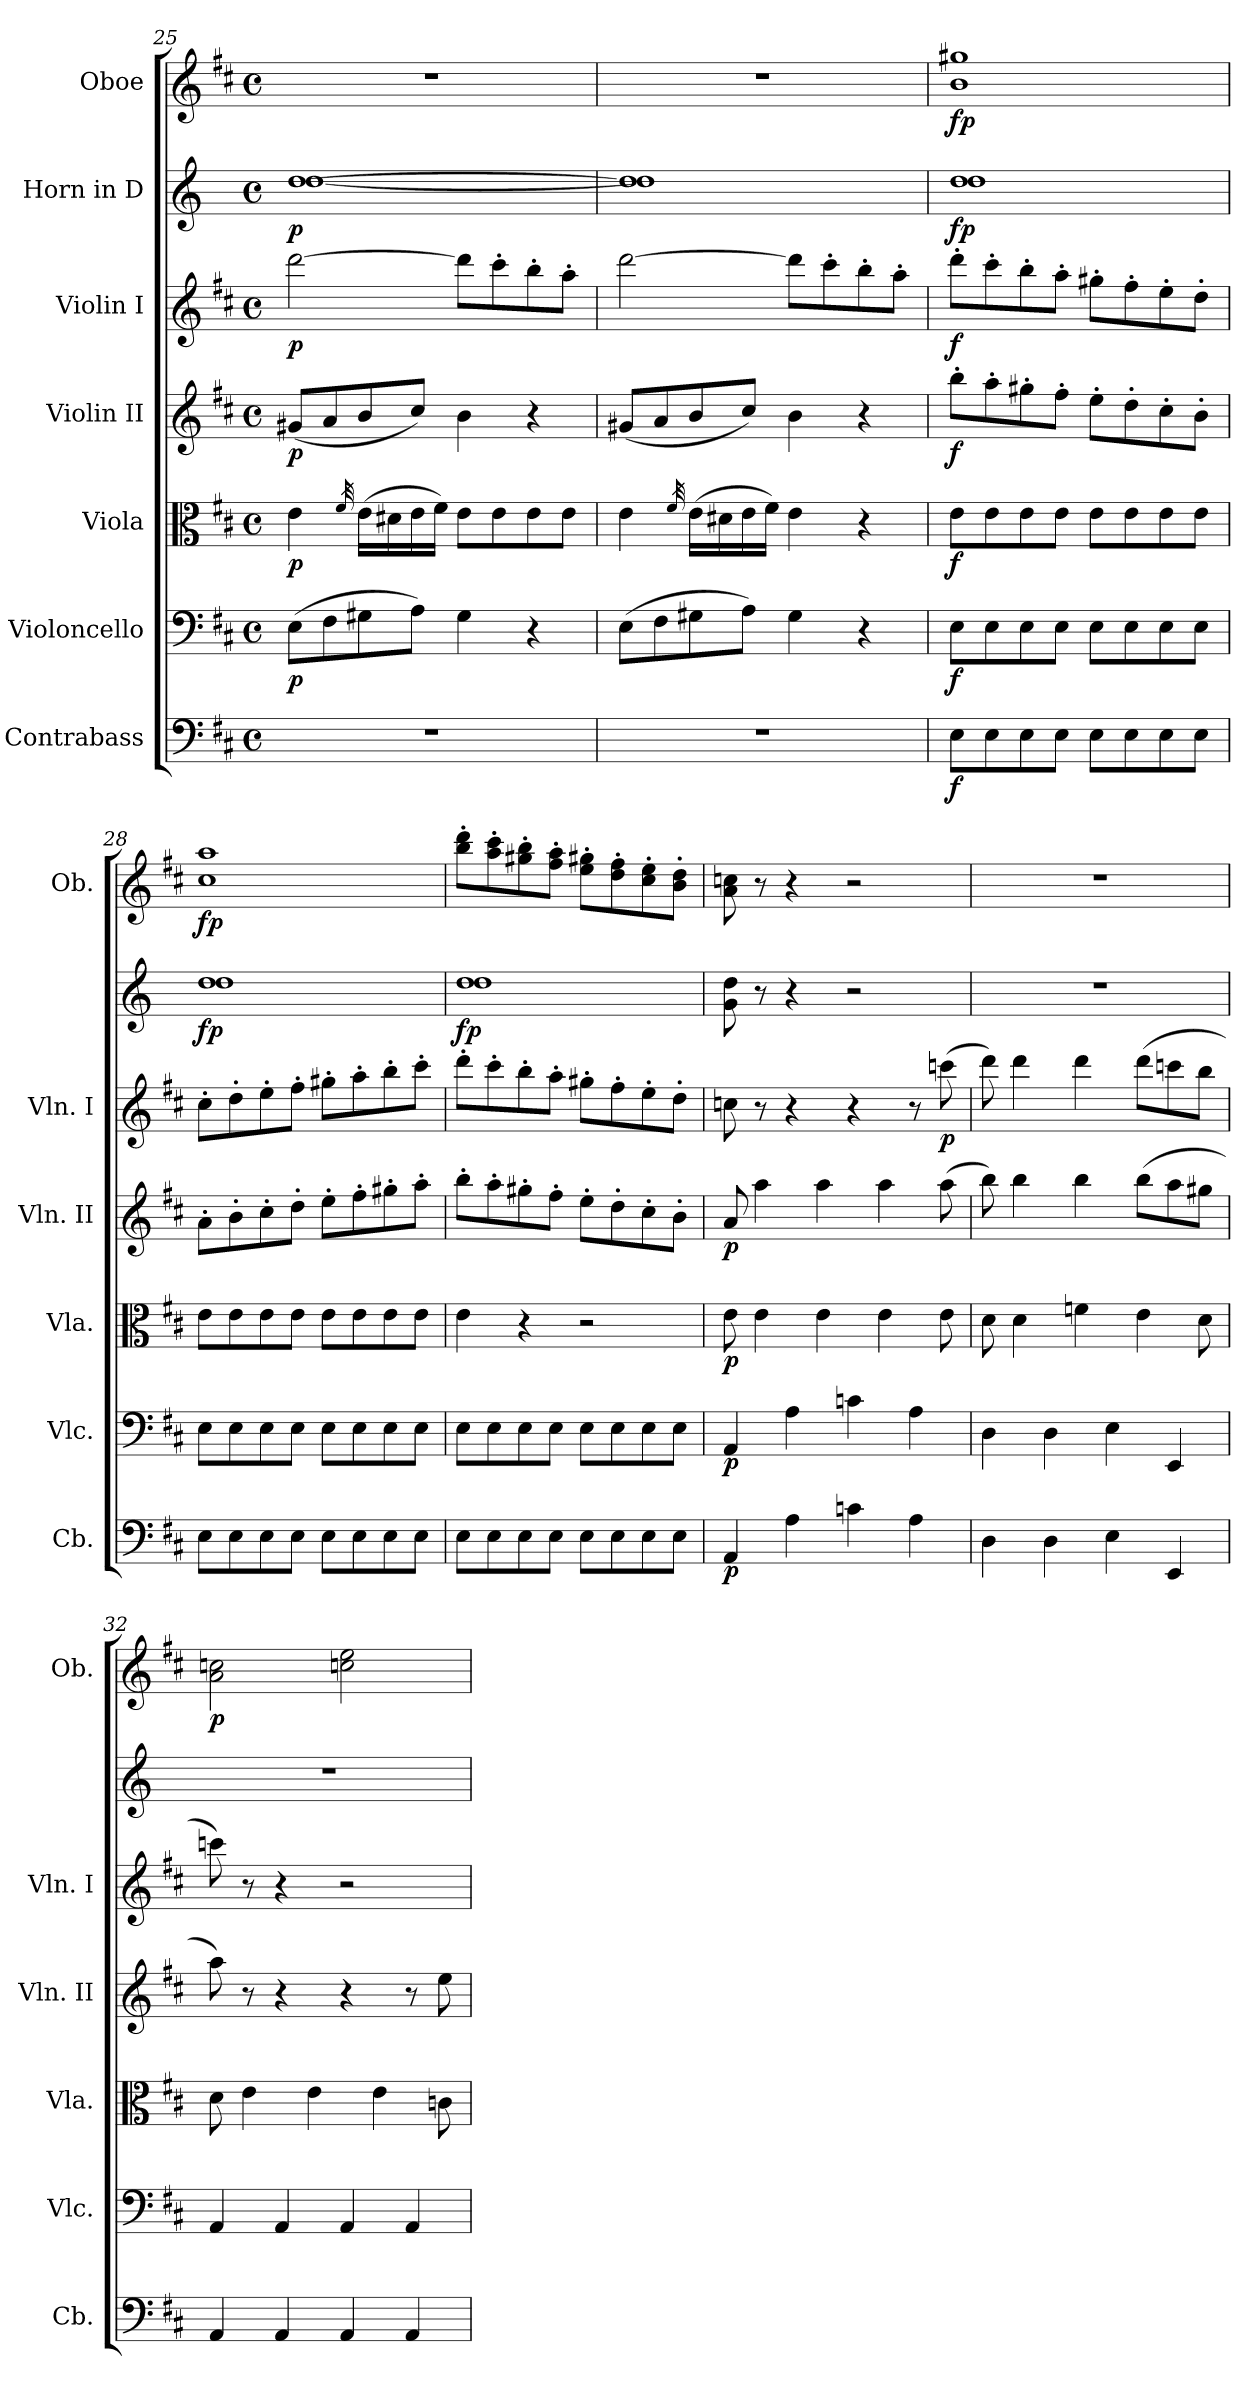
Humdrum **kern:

**kern	**dynam	**kern	**dynam	**kern	**dynam	**kern	**dynam	**kern	**dynam	**kern	**dynam	**kern	**dynam
*part7	*part7	*part6	*part6	*part5	*part5	*part4	*part4	*part3	*part3	*part2	*part2	*part1	*part1
*staff7	*staff7	*staff6	*staff6	*staff5	*staff5	*staff4	*staff4	*staff3	*staff3	*staff2	*staff2	*staff1	*staff1
*I"Contrabass	*	*I"Violoncello	*	*I"Viola	*	*I"Violin II	*	*I"Violin I	*	*I"Horn in D	*	*I"Oboe	*
*I'Cb.	*	*I'Vlc.	*	*I'Vla.	*	*I'Vln. II	*	*I'Vln. I	*	*	*	*I'Ob.	*
!!LO:LB:g=z
*clefF4	*	*clefF4	*	*clefC3	*	*clefG2	*	*clefG2	*	*clefG2	*	*clefG2	*
*ITrd7c12	*	*	*	*	*	*	*	*	*	*ITrd6c10	*	*	*
*k[f#c#]	*	*k[f#c#]	*	*k[f#c#]	*	*k[f#c#]	*	*k[f#c#]	*	*k[f#c#]	*	*k[f#c#]	*
*M4/4	*	*M4/4	*	*M4/4	*	*M4/4	*	*M4/4	*	*M4/4	*	*M4/4	*
*met(c)	*	*met(c)	*	*met(c)	*	*met(c)	*	*met(c)	*	*met(c)	*	*met(c)	*
=25	=25	=25	=25	=25	=25	=25	=25	=25	=25	=25	=25	=25	=25
*	*	*	*	*	*	*	*	*	*	*^	*	*	*
!	!	!	!LO:DY:b	!	!LO:DY:b	!	!LO:DY:b	!	!LO:DY:b	!	!	!LO:DY:b	!	!
1r	.	(>8E\L	p	4e\	p	(<8g#X/L	p	[2ddd\	p	[1e	[1e	p	1r	.
.	.	8F#\	.	.	.	8a/	.	.	.	.	.	.	.	.
.	.	.	.	32qf#/	.	.	.	.	.	.	.	.	.	.
.	.	8G#X\	.	(>16e\LL	.	8b/	.	.	.	.	.	.	.	.
.	.	.	.	16d#X\	.	.	.	.	.	.	.	.	.	.
.	.	8A\J)	.	16e\	.	8cc#/J)	.	.	.	.	.	.	.	.
.	.	.	.	16f#\JJ)	.	.	.	.	.	.	.	.	.	.
.	.	4G#\	.	8e\L	.	4b\	.	8ddd\L]	.	.	.	.	.	.
.	.	.	.	8e\	.	.	.	8ccc#'\	.	.	.	.	.	.
.	.	4r	.	8e\	.	4r	.	8bb'\	.	.	.	.	.	.
.	.	.	.	8e\J	.	.	.	8aa'\J	.	.	.	.	.	.
=26	=26	=26	=26	=26	=26	=26	=26	=26	=26	=26	=26	=26	=26	=26
1r	.	(>8E\L	.	4e\	.	(<8g#X/L	.	[2ddd\	.	1e]	1e]	.	1r	.
.	.	8F#\	.	.	.	8a/	.	.	.	.	.	.	.	.
.	.	.	.	32qf#/	.	.	.	.	.	.	.	.	.	.
.	.	8G#X\	.	(>16e\LL	.	8b/	.	.	.	.	.	.	.	.
.	.	.	.	16d#X\	.	.	.	.	.	.	.	.	.	.
.	.	8A\J)	.	16e\	.	8cc#/J)	.	.	.	.	.	.	.	.
.	.	.	.	16f#\JJ)	.	.	.	.	.	.	.	.	.	.
.	.	4G#\	.	4e\	.	4b\	.	8ddd\L]	.	.	.	.	.	.
.	.	.	.	.	.	.	.	8ccc#'\	.	.	.	.	.	.
.	.	4r	.	4r	.	4r	.	8bb'\	.	.	.	.	.	.
.	.	.	.	.	.	.	.	8aa'\J	.	.	.	.	.	.
=27	=27	=27	=27	=27	=27	=27	=27	=27	=27	=27	=27	=27	=27	=27
!	!LO:DY:b	!	!LO:DY:b	!	!LO:DY:b	!	!LO:DY:b	!	!LO:DY:b	!	!	!LO:DY:b	!	!LO:DY:b
8EE\L	f	8E\L	f	8e\L	f	8bb'\L	f	8ddd'\L	f	1e	1e	fp	1b 1gg#X	fp
8EE\	.	8E\	.	8e\	.	8aa'\	.	8ccc#'\	.	.	.	.	.	.
8EE\	.	8E\	.	8e\	.	8gg#X'\	.	8bb'\	.	.	.	.	.	.
8EE\J	.	8E\J	.	8e\J	.	8ff#'\J	.	8aa'\J	.	.	.	.	.	.
8EE\L	.	8E\L	.	8e\L	.	8ee'\L	.	8gg#X'\L	.	.	.	.	.	.
8EE\	.	8E\	.	8e\	.	8dd'\	.	8ff#'\	.	.	.	.	.	.
8EE\	.	8E\	.	8e\	.	8cc#'\	.	8ee'\	.	.	.	.	.	.
8EE\J	.	8E\J	.	8e\J	.	8b'\J	.	8dd'\J	.	.	.	.	.	.
=28	=28	=28	=28	=28	=28	=28	=28	=28	=28	=28	=28	=28	=28	=28
!	!	!	!	!	!	!	!	!	!	!	!	!LO:DY:b	!	!LO:DY:b
8EE\L	.	8E\L	.	8e\L	.	8a'\L	.	8cc#'\L	.	1e	1e	fp	1cc# 1aa	fp
8EE\	.	8E\	.	8e\	.	8b'\	.	8dd'\	.	.	.	.	.	.
8EE\	.	8E\	.	8e\	.	8cc#'\	.	8ee'\	.	.	.	.	.	.
8EE\J	.	8E\J	.	8e\J	.	8dd'\J	.	8ff#'\J	.	.	.	.	.	.
8EE\L	.	8E\L	.	8e\L	.	8ee'\L	.	8gg#X'\L	.	.	.	.	.	.
8EE\	.	8E\	.	8e\	.	8ff#'\	.	8aa'\	.	.	.	.	.	.
8EE\	.	8E\	.	8e\	.	8gg#X'\	.	8bb'\	.	.	.	.	.	.
8EE\J	.	8E\J	.	8e\J	.	8aa'\J	.	8ccc#'\J	.	.	.	.	.	.
=29	=29	=29	=29	=29	=29	=29	=29	=29	=29	=29	=29	=29	=29	=29
!	!	!	!	!	!	!	!	!	!	!	!	!LO:DY:b	!	!
8EE\L	.	8E\L	.	4e\	.	8bb'\L	.	8ddd'\L	.	1e	1e	fp	8bb\' 8ddd\'L	.
8EE\	.	8E\	.	.	.	8aa'\	.	8ccc#'\	.	.	.	.	8aa\' 8ccc#\'	.
8EE\	.	8E\	.	4r	.	8gg#X'\	.	8bb'\	.	.	.	.	8gg#X\' 8bb\'	.
8EE\J	.	8E\J	.	.	.	8ff#'\J	.	8aa'\J	.	.	.	.	8ff#\' 8aa\'J	.
8EE\L	.	8E\L	.	2r	.	8ee'\L	.	8gg#X'\L	.	.	.	.	8ee\' 8gg#X\'L	.
8EE\	.	8E\	.	.	.	8dd'\	.	8ff#'\	.	.	.	.	8dd\' 8ff#\'	.
8EE\	.	8E\	.	.	.	8cc#'\	.	8ee'\	.	.	.	.	8cc#\' 8ee\'	.
8EE\J	.	8E\J	.	.	.	8b'\J	.	8dd'\J	.	.	.	.	8b\' 8dd\'J	.
*	*	*	*	*	*	*	*	*	*	*v	*v	*	*	*
=30	=30	=30	=30	=30	=30	=30	=30	=30	=30	=30	=30	=30	=30
!	!LO:DY:b	!	!LO:DY:b	!	!LO:DY:b	!	!LO:DY:b	!	!	!	!	!	!
4AAA/	p	4AA/	p	8e\	p	8a/	p	8ccn\	.	8A\ 8e\	.	8a\ 8ccn\	.
.	.	.	.	4e\	.	4aa\	.	8r	.	8r	.	8r	.
4AA\	.	4A\	.	.	.	.	.	4r	.	4r	.	4r	.
.	.	.	.	4e\	.	4aa\	.	.	.	.	.	.	.
4Cn\	.	4cn\	.	.	.	.	.	4r	.	2r	.	2r	.
.	.	.	.	4e\	.	4aa\	.	.	.	.	.	.	.
4AA\	.	4A\	.	.	.	.	.	8r	.	.	.	.	.
!	!	!	!	!	!	!	!	!	!LO:DY:b	!	!	!	!
.	.	.	.	8e\	.	(>8aa\	.	(>8cccn\	p	.	.	.	.
!!LO:LB:g=z
=31	=31	=31	=31	=31	=31	=31	=31	=31	=31	=31	=31	=31	=31
4DD\	.	4D\	.	8d\	.	8bb\)	.	8ddd\)	.	1r	.	1r	.
.	.	.	.	4d\	.	4bb\	.	4ddd\	.	.	.	.	.
4DD\	.	4D\	.	.	.	.	.	.	.	.	.	.	.
.	.	.	.	4fn\	.	4bb\	.	4ddd\	.	.	.	.	.
4EE\	.	4E\	.	.	.	.	.	.	.	.	.	.	.
.	.	.	.	4e\	.	(>8bb\L	.	(>8ddd\L	.	.	.	.	.
4EEE/	.	4EE/	.	.	.	8aa\	.	8cccn\	.	.	.	.	.
.	.	.	.	8d\	.	8gg#X\J	.	8bb\J	.	.	.	.	.
=32	=32	=32	=32	=32	=32	=32	=32	=32	=32	=32	=32	=32	=32
!	!	!	!	!	!	!	!	!	!	!	!	!	!LO:DY:b
4AAA/	.	4AA/	.	8d\	.	8aa\)	.	8cccn\)	.	1r	.	2a\ 2ccn\	p
.	.	.	.	4e\	.	8r	.	8r	.	.	.	.	.
4AAA/	.	4AA/	.	.	.	4r	.	4r	.	.	.	.	.
.	.	.	.	4e\	.	.	.	.	.	.	.	.	.
4AAA/	.	4AA/	.	.	.	4r	.	2r	.	.	.	2ccn\ 2ee\	.
.	.	.	.	4e\	.	.	.	.	.	.	.	.	.
4AAA/	.	4AA/	.	.	.	8r	.	.	.	.	.	.	.
.	.	.	.	8cn\	.	8ee\	.	.	.	.	.	.	.
=	=	=	=	=	=	=	=	=	=	=	=	=	=
*-	*-	*-	*-	*-	*-	*-	*-	*-	*-	*-	*-	*-	*-
